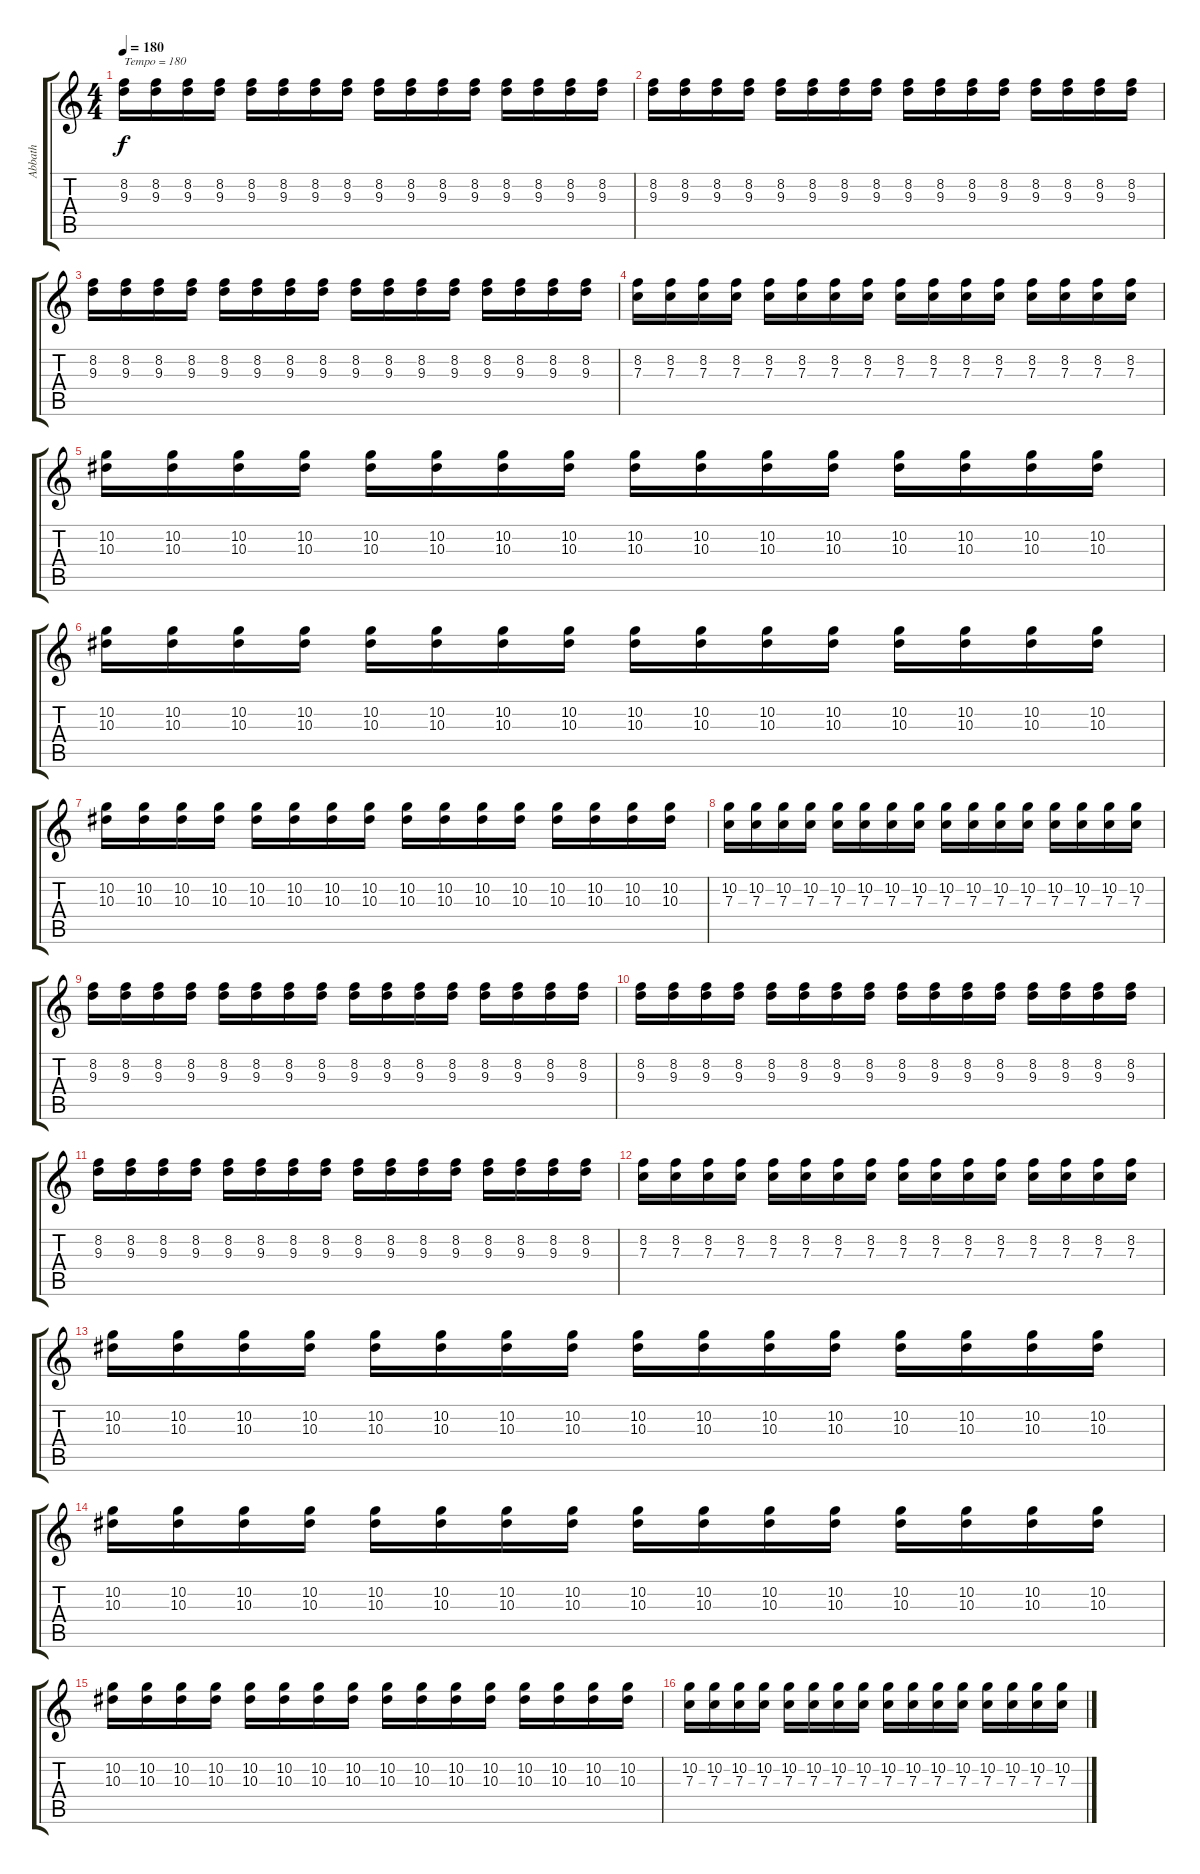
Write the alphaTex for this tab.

\track ("Abbath" "Abbath") {instrument overdrivenguitar}
\staff {score tabs}
\tuning (D4 A3 F3 C3 G2 D2) {hide}
\ts (4 4)
\tempo 180
\clef g2
\ks c
(8.2 9.3).16{txt "Tempo = 180" dy f volume 8} (8.2 9.3).16 (8.2 9.3).16 (8.2 9.3).16 (8.2 9.3).16 (8.2 9.3).16 (8.2 9.3).16 (8.2 9.3).16 (8.2 9.3).16 (8.2 9.3).16 (8.2 9.3).16 (8.2 9.3).16 (8.2 9.3).16 (8.2 9.3).16 (8.2 9.3).16 (8.2 9.3).16 |
(8.2 9.3).16 (8.2 9.3).16 (8.2 9.3).16 (8.2 9.3).16 (8.2 9.3).16 (8.2 9.3).16 (8.2 9.3).16 (8.2 9.3).16 (8.2 9.3).16 (8.2 9.3).16 (8.2 9.3).16 (8.2 9.3).16 (8.2 9.3).16 (8.2 9.3).16 (8.2 9.3).16 (8.2 9.3).16 |
(8.2 9.3).16 (8.2 9.3).16 (8.2 9.3).16 (8.2 9.3).16 (8.2 9.3).16 (8.2 9.3).16 (8.2 9.3).16 (8.2 9.3).16 (8.2 9.3).16 (8.2 9.3).16 (8.2 9.3).16 (8.2 9.3).16 (8.2 9.3).16 (8.2 9.3).16 (8.2 9.3).16 (8.2 9.3).16 |
(8.2 7.3).16 (8.2 7.3).16 (8.2 7.3).16 (8.2 7.3).16 (8.2 7.3).16 (8.2 7.3).16 (8.2 7.3).16 (8.2 7.3).16 (8.2 7.3).16 (8.2 7.3).16 (8.2 7.3).16 (8.2 7.3).16 (8.2 7.3).16 (8.2 7.3).16 (8.2 7.3).16 (8.2 7.3).16 |
(10.2 10.3).16 (10.2 10.3).16 (10.2 10.3).16 (10.2 10.3).16 (10.2 10.3).16 (10.2 10.3).16 (10.2 10.3).16 (10.2 10.3).16 (10.2 10.3).16 (10.2 10.3).16 (10.2 10.3).16 (10.2 10.3).16 (10.2 10.3).16 (10.2 10.3).16 (10.2 10.3).16 (10.2 10.3).16 |
(10.2 10.3).16 (10.2 10.3).16 (10.2 10.3).16 (10.2 10.3).16 (10.2 10.3).16 (10.2 10.3).16 (10.2 10.3).16 (10.2 10.3).16 (10.2 10.3).16 (10.2 10.3).16 (10.2 10.3).16 (10.2 10.3).16 (10.2 10.3).16 (10.2 10.3).16 (10.2 10.3).16 (10.2 10.3).16 |
(10.2 10.3).16 (10.2 10.3).16 (10.2 10.3).16 (10.2 10.3).16 (10.2 10.3).16 (10.2 10.3).16 (10.2 10.3).16 (10.2 10.3).16 (10.2 10.3).16 (10.2 10.3).16 (10.2 10.3).16 (10.2 10.3).16 (10.2 10.3).16 (10.2 10.3).16 (10.2 10.3).16 (10.2 10.3).16 |
(10.2 7.3).16 (10.2 7.3).16 (10.2 7.3).16 (10.2 7.3).16 (10.2 7.3).16 (10.2 7.3).16 (10.2 7.3).16 (10.2 7.3).16 (10.2 7.3).16 (10.2 7.3).16 (10.2 7.3).16 (10.2 7.3).16 (10.2 7.3).16 (10.2 7.3).16 (10.2 7.3).16 (10.2 7.3).16 |
(8.2 9.3).16 (8.2 9.3).16 (8.2 9.3).16 (8.2 9.3).16 (8.2 9.3).16 (8.2 9.3).16 (8.2 9.3).16 (8.2 9.3).16 (8.2 9.3).16 (8.2 9.3).16 (8.2 9.3).16 (8.2 9.3).16 (8.2 9.3).16 (8.2 9.3).16 (8.2 9.3).16 (8.2 9.3).16 |
(8.2 9.3).16 (8.2 9.3).16 (8.2 9.3).16 (8.2 9.3).16 (8.2 9.3).16 (8.2 9.3).16 (8.2 9.3).16 (8.2 9.3).16 (8.2 9.3).16 (8.2 9.3).16 (8.2 9.3).16 (8.2 9.3).16 (8.2 9.3).16 (8.2 9.3).16 (8.2 9.3).16 (8.2 9.3).16 |
(8.2 9.3).16 (8.2 9.3).16 (8.2 9.3).16 (8.2 9.3).16 (8.2 9.3).16 (8.2 9.3).16 (8.2 9.3).16 (8.2 9.3).16 (8.2 9.3).16 (8.2 9.3).16 (8.2 9.3).16 (8.2 9.3).16 (8.2 9.3).16 (8.2 9.3).16 (8.2 9.3).16 (8.2 9.3).16 |
(8.2 7.3).16 (8.2 7.3).16 (8.2 7.3).16 (8.2 7.3).16 (8.2 7.3).16 (8.2 7.3).16 (8.2 7.3).16 (8.2 7.3).16 (8.2 7.3).16 (8.2 7.3).16 (8.2 7.3).16 (8.2 7.3).16 (8.2 7.3).16 (8.2 7.3).16 (8.2 7.3).16 (8.2 7.3).16 |
(10.2 10.3).16 (10.2 10.3).16 (10.2 10.3).16 (10.2 10.3).16 (10.2 10.3).16 (10.2 10.3).16 (10.2 10.3).16 (10.2 10.3).16 (10.2 10.3).16 (10.2 10.3).16 (10.2 10.3).16 (10.2 10.3).16 (10.2 10.3).16 (10.2 10.3).16 (10.2 10.3).16 (10.2 10.3).16 |
(10.2 10.3).16 (10.2 10.3).16 (10.2 10.3).16 (10.2 10.3).16 (10.2 10.3).16 (10.2 10.3).16 (10.2 10.3).16 (10.2 10.3).16 (10.2 10.3).16 (10.2 10.3).16 (10.2 10.3).16 (10.2 10.3).16 (10.2 10.3).16 (10.2 10.3).16 (10.2 10.3).16 (10.2 10.3).16 |
(10.2 10.3).16 (10.2 10.3).16 (10.2 10.3).16 (10.2 10.3).16 (10.2 10.3).16 (10.2 10.3).16 (10.2 10.3).16 (10.2 10.3).16 (10.2 10.3).16 (10.2 10.3).16 (10.2 10.3).16 (10.2 10.3).16 (10.2 10.3).16 (10.2 10.3).16 (10.2 10.3).16 (10.2 10.3).16 |
(10.2 7.3).16 (10.2 7.3).16 (10.2 7.3).16 (10.2 7.3).16 (10.2 7.3).16 (10.2 7.3).16 (10.2 7.3).16 (10.2 7.3).16 (10.2 7.3).16 (10.2 7.3).16 (10.2 7.3).16 (10.2 7.3).16 (10.2 7.3).16 (10.2 7.3).16 (10.2 7.3).16 (10.2 7.3).16
